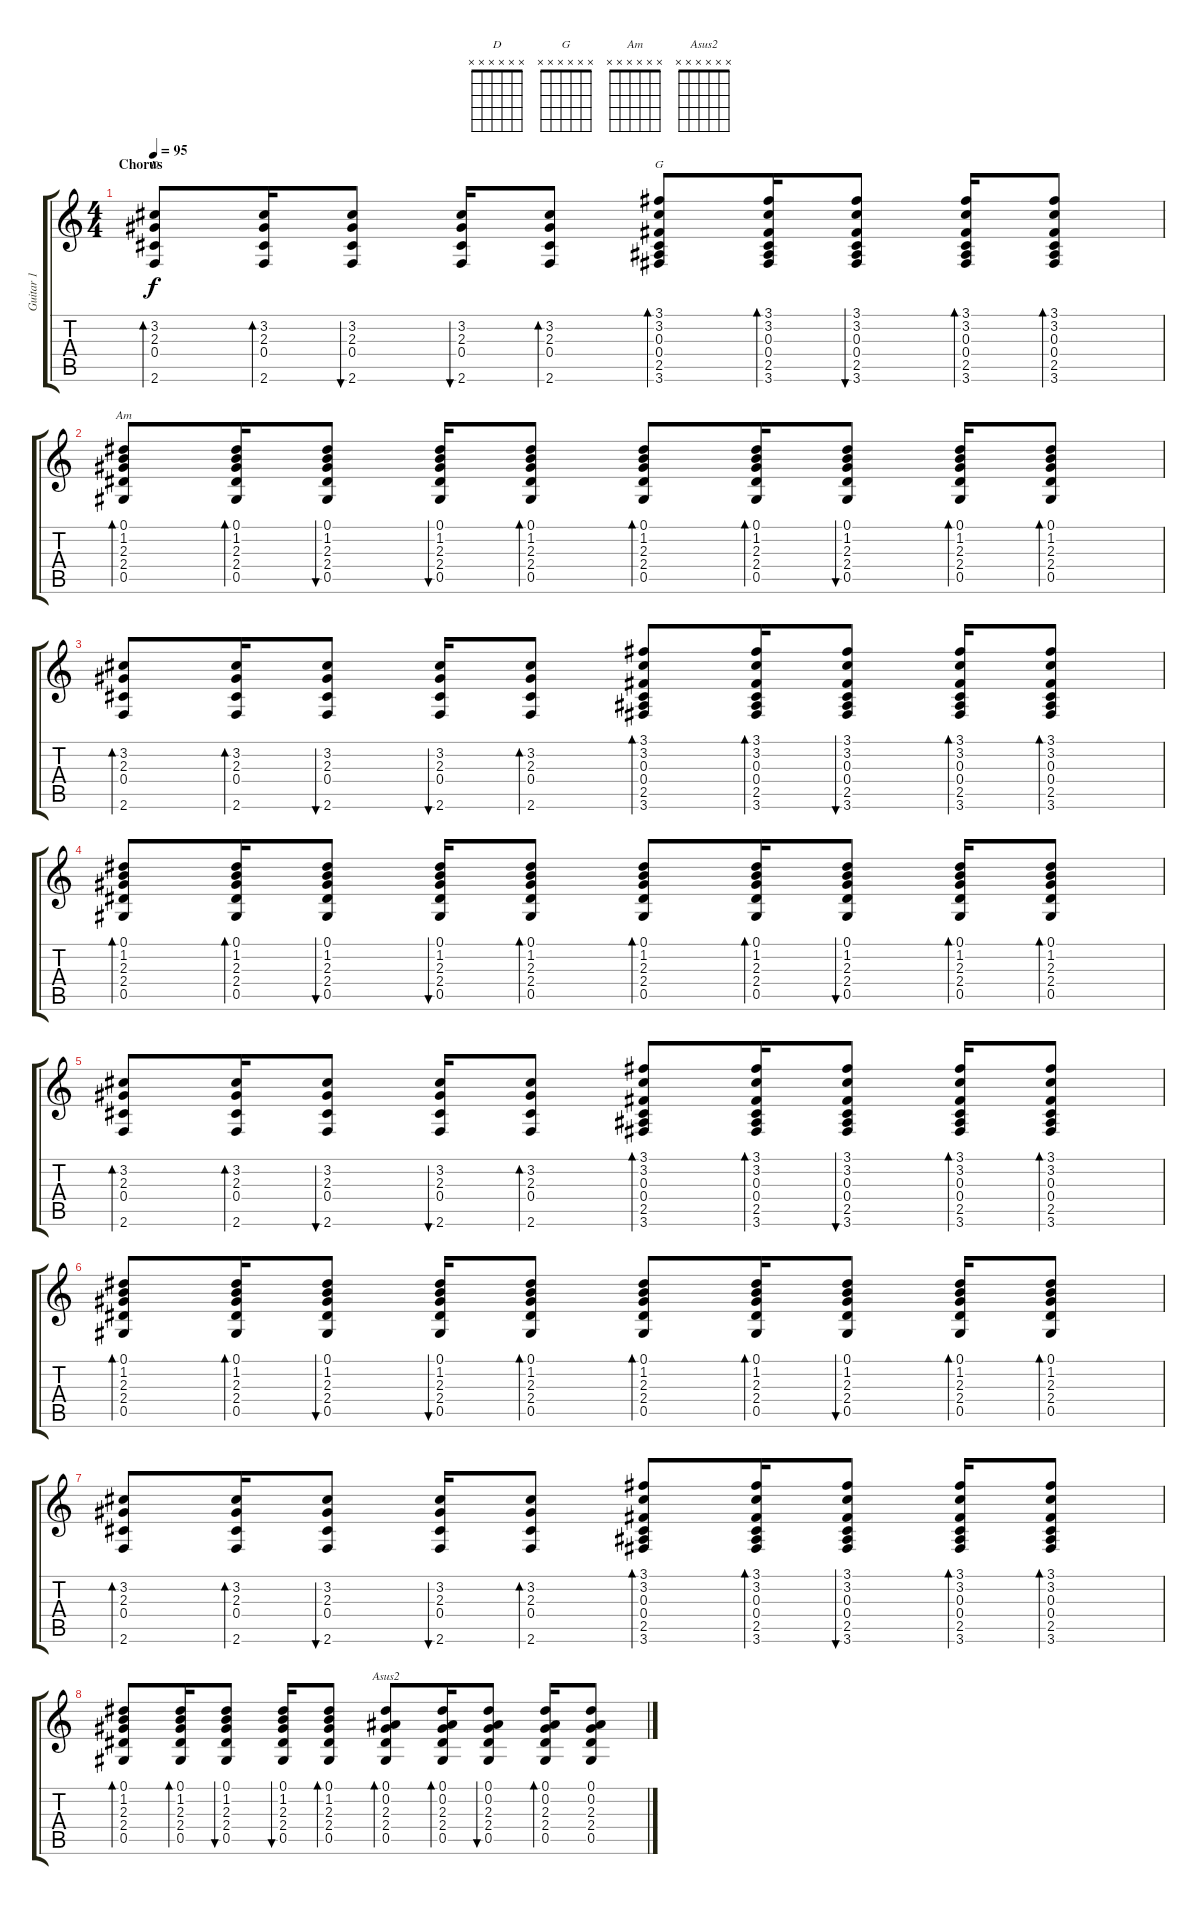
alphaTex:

\track ("Guitar 1" "Guitar 1") {instrument acousticguitarsteel}
\staff {score tabs}
\tuning (Eb4 Bb3 Gb3 Db3 Ab2 Eb2) {hide}
\chord ("D" x x x x x x)
\chord ("G" x x x x x x)
\chord ("Am" x x x x x x)
\chord ("Asus2" x x x x x x)
\ts (4 4)
\section ("" "Chorus")
\tempo 95
\clef g2
\ks c
(3.2 2.3 0.4 2.6).8{bd 30 ch "D" dy f} (3.2 2.3 0.4 2.6).16{bd 30} (3.2 2.3 0.4 2.6).8{bu 30} (3.2 2.3 0.4 2.6).16{bu 30} (3.2 2.3 0.4 2.6).8{bd 30} (3.1 3.2 0.3 0.4 2.5 3.6).8{bd 30 ch "G"} (3.1 3.2 0.3 0.4 2.5 3.6).16{bd 30} (3.1 3.2 0.3 0.4 2.5 3.6).8{bu 30} (3.1 3.2 0.3 0.4 2.5 3.6).16{bd 30} (3.1 3.2 0.3 0.4 2.5 3.6).8{bd 30} |
(0.1 1.2 2.3 2.4 0.5).8{bd 30 ch "Am"} (0.1 1.2 2.3 2.4 0.5).16{bd 30} (0.1 1.2 2.3 2.4 0.5).8{bu 30} (0.1 1.2 2.3 2.4 0.5).16{bu 30} (0.1 1.2 2.3 2.4 0.5).8{bd 30} (0.1 1.2 2.3 2.4 0.5).8{bd 30} (0.1 1.2 2.3 2.4 0.5).16{bd 30} (0.1 1.2 2.3 2.4 0.5).8{bu 30} (0.1 1.2 2.3 2.4 0.5).16{bd 30} (0.1 1.2 2.3 2.4 0.5).8{bd 30} |
(3.2 2.3 0.4 2.6).8{bd 30} (3.2 2.3 0.4 2.6).16{bd 30} (3.2 2.3 0.4 2.6).8{bu 30} (3.2 2.3 0.4 2.6).16{bu 30} (3.2 2.3 0.4 2.6).8{bd 30} (3.1 3.2 0.3 0.4 2.5 3.6).8{bd 30} (3.1 3.2 0.3 0.4 2.5 3.6).16{bd 30} (3.1 3.2 0.3 0.4 2.5 3.6).8{bu 30} (3.1 3.2 0.3 0.4 2.5 3.6).16{bd 30} (3.1 3.2 0.3 0.4 2.5 3.6).8{bd 30} |
(0.1 1.2 2.3 2.4 0.5).8{bd 30} (0.1 1.2 2.3 2.4 0.5).16{bd 30} (0.1 1.2 2.3 2.4 0.5).8{bu 30} (0.1 1.2 2.3 2.4 0.5).16{bu 30} (0.1 1.2 2.3 2.4 0.5).8{bd 30} (0.1 1.2 2.3 2.4 0.5).8{bd 30} (0.1 1.2 2.3 2.4 0.5).16{bd 30} (0.1 1.2 2.3 2.4 0.5).8{bu 30} (0.1 1.2 2.3 2.4 0.5).16{bd 30} (0.1 1.2 2.3 2.4 0.5).8{bd 30} |
(3.2 2.3 0.4 2.6).8{bd 30} (3.2 2.3 0.4 2.6).16{bd 30} (3.2 2.3 0.4 2.6).8{bu 30} (3.2 2.3 0.4 2.6).16{bu 30} (3.2 2.3 0.4 2.6).8{bd 30} (3.1 3.2 0.3 0.4 2.5 3.6).8{bd 30} (3.1 3.2 0.3 0.4 2.5 3.6).16{bd 30} (3.1 3.2 0.3 0.4 2.5 3.6).8{bu 30} (3.1 3.2 0.3 0.4 2.5 3.6).16{bd 30} (3.1 3.2 0.3 0.4 2.5 3.6).8{bd 30} |
(0.1 1.2 2.3 2.4 0.5).8{bd 30} (0.1 1.2 2.3 2.4 0.5).16{bd 30} (0.1 1.2 2.3 2.4 0.5).8{bu 30} (0.1 1.2 2.3 2.4 0.5).16{bu 30} (0.1 1.2 2.3 2.4 0.5).8{bd 30} (0.1 1.2 2.3 2.4 0.5).8{bd 30} (0.1 1.2 2.3 2.4 0.5).16{bd 30} (0.1 1.2 2.3 2.4 0.5).8{bu 30} (0.1 1.2 2.3 2.4 0.5).16{bd 30} (0.1 1.2 2.3 2.4 0.5).8{bd 30} |
(3.2 2.3 0.4 2.6).8{bd 30} (3.2 2.3 0.4 2.6).16{bd 30} (3.2 2.3 0.4 2.6).8{bu 30} (3.2 2.3 0.4 2.6).16{bu 30} (3.2 2.3 0.4 2.6).8{bd 30} (3.1 3.2 0.3 0.4 2.5 3.6).8{bd 30} (3.1 3.2 0.3 0.4 2.5 3.6).16{bd 30} (3.1 3.2 0.3 0.4 2.5 3.6).8{bu 30} (3.1 3.2 0.3 0.4 2.5 3.6).16{bd 30} (3.1 3.2 0.3 0.4 2.5 3.6).8{bd 30} |
(0.1 1.2 2.3 2.4 0.5).8{bd 30} (0.1 1.2 2.3 2.4 0.5).16{bd 30} (0.1 1.2 2.3 2.4 0.5).8{bu 30} (0.1 1.2 2.3 2.4 0.5).16{bu 30} (0.1 1.2 2.3 2.4 0.5).8{bd 30} (0.1 0.2 2.3 2.4 0.5).8{bd 30 ch "Asus2"} (0.1 0.2 2.3 2.4 0.5).16{bd 30} (0.1 0.2 2.3 2.4 0.5).8{bu 30} (0.1 0.2 2.3 2.4 0.5).16{bd 30} (0.1 0.2 2.3 2.4 0.5).8
